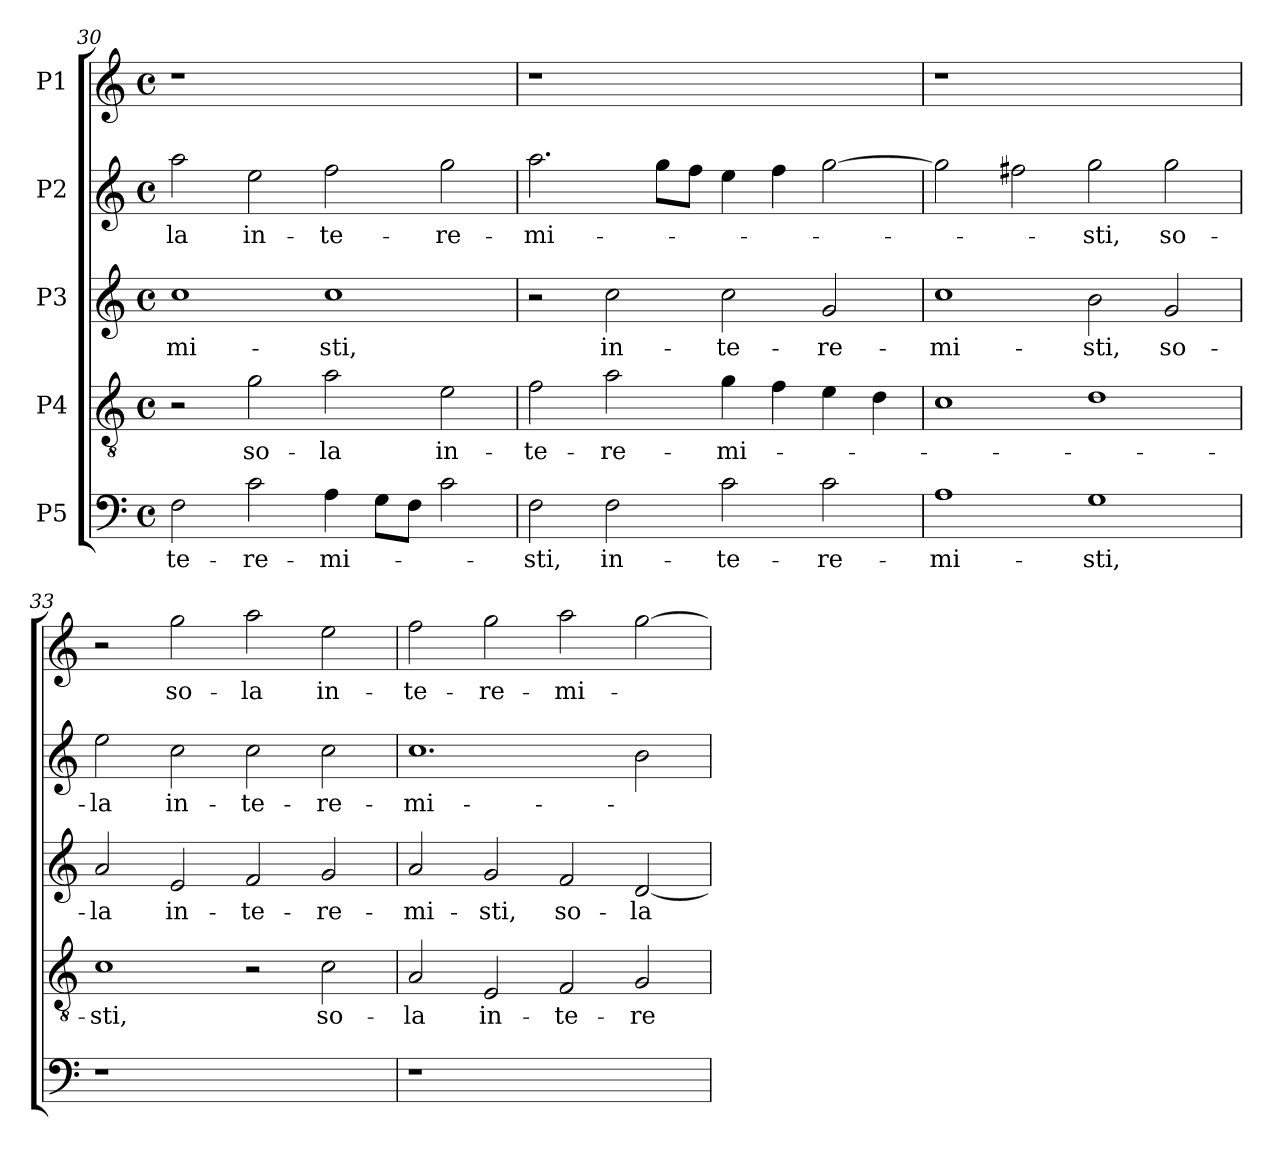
**kern	**text	**kern	**text	**kern	**text	**kern	**text	**kern	**text
*part5	*part5	*part4	*part4	*part3	*part3	*part2	*part2	*part1	*part1
*staff5	*staff5	*staff4	*staff4	*staff3	*staff3	*staff2	*staff2	*staff1	*staff1
*I"P5	*	*I"P4	*	*I"P3	*	*I"P2	*	*I"P1	*
!!LO:LB:g=z
*clefF4	*	*clefGv2	*	*clefG2	*	*clefG2	*	*clefG2	*
*	*	*ITrd7c12	*	*	*	*	*	*	*
*k[]	*	*k[]	*	*k[]	*	*k[]	*	*k[]	*
*C:	*	*C:	*	*C:	*	*C:	*	*C:	*
*M4/4	*	*M4/4	*	*M4/4	*	*M4/4	*	*M4/4	*
*met(c)	*	*met(c)	*	*met(c)	*	*met(c)	*	*met(c)	*
=30	=30	=30	=30	=30	=30	=30	=30	=30	=30
!	!LO:LY:b:color=#000000	!	!	!	!	!	!	!	!
!	!	!	!	!	!LO:LY:b:color=#000000	!	!	!	!
!	!	!	!	!	!	!	!LO:LY:b:color=#000000	!LO:N:vis=1	!
2Fi\	-te-	2r	.	1cci	-mi-	2aai\	-la	1r	.
!	!LO:LY:b:color=#000000	!	!	!	!	!	!	!	!
!	!	!	!LO:LY:b:color=#000000	!	!	!	!	!	!
!	!	!	!	!	!	!	!LO:LY:b:color=#000000	!	!
2ci\	-re-	2Gi\	so-	.	.	2eei\	in-	.	.
!	!LO:LY:b:color=#000000	!	!	!	!	!	!	!	!
!	!	!	!LO:LY:b:color=#000000	!	!	!	!	!	!
!	!	!	!	!	!LO:LY:b:color=#000000	!	!	!	!
!	!	!	!	!	!	!	!LO:LY:b:color=#000000	!	!
4Ai\	-mi-	2Ai\	-la	1cci	-sti,	2ffi\	-te-	1ryy	.
8Gi\L	.	.	.	.	.	.	.	.	.
8Fi\J	.	.	.	.	.	.	.	.	.
!	!	!	!LO:LY:b:color=#000000	!	!	!	!	!	!
!	!	!	!	!	!	!	!LO:LY:b:color=#000000	!	!
2ci\	.	2Ei\	in-	.	.	2ggi\	-re-	.	.
=31	=31	=31	=31	=31	=31	=31	=31	=31	=31
!	!LO:LY:b:color=#000000	!	!	!	!	!	!	!	!
!	!	!	!LO:LY:b:color=#000000	!	!	!	!	!	!
!	!	!	!	!	!	!	!LO:LY:b:color=#000000	!LO:N:vis=1	!
2Fi\	-sti,	2Fi\	-te-	2r	.	2.aai\	-mi-	1r	.
!	!LO:LY:b:color=#000000	!	!	!	!	!	!	!	!
!	!	!	!LO:LY:b:color=#000000	!	!	!	!	!	!
!	!	!	!	!	!LO:LY:b:color=#000000	!	!	!	!
2Fi\	in-	2Ai\	-re-	2cci\	in-	.	.	.	.
.	.	.	.	.	.	8ggi\L	.	.	.
.	.	.	.	.	.	8ffi\J	.	.	.
!	!LO:LY:b:color=#000000	!	!	!	!	!	!	!	!
!	!	!	!LO:LY:b:color=#000000	!	!	!	!	!	!
!	!	!	!	!	!LO:LY:b:color=#000000	!	!	!	!
2ci\	-te-	4Gi\	-mi-	2cci\	-te-	4eei\	.	1ryy	.
.	.	4Fi\	.	.	.	4ffi\	.	.	.
!	!LO:LY:b:color=#000000	!	!	!	!	!	!	!	!
!	!	!	!	!	!LO:LY:b:color=#000000	!	!	!	!
2ci\	-re-	4Ei\	.	2gi/	-re-	[>2ggi\	.	.	.
.	.	4Di\	.	.	.	.	.	.	.
=32	=32	=32	=32	=32	=32	=32	=32	=32	=32
!	!LO:LY:b:color=#000000	!	!	!	!	!	!	!	!
!	!	!	!	!	!LO:LY:b:color=#000000	!	!	!LO:N:vis=1	!
1Ai	-mi-	1Ci	.	1cci	-mi-	2ggi\]	.	1r	.
.	.	.	.	.	.	2ff#Xi\	.	.	.
!	!LO:LY:b:color=#000000	!	!	!	!	!	!	!	!
!	!	!	!	!	!LO:LY:b:color=#000000	!	!	!	!
!	!	!	!	!	!	!	!LO:LY:b:color=#000000	!	!
1Gi	-sti,	1Di	.	2bi\	-sti,	2ggi\	-sti,	1ryy	.
!	!	!	!	!	!LO:LY:b:color=#000000	!	!	!	!
!	!	!	!	!	!	!	!LO:LY:b:color=#000000	!	!
.	.	.	.	2gi/	so-	2ggi\	so-	.	.
=33	=33	=33	=33	=33	=33	=33	=33	=33	=33
!LO:N:vis=1	!	!	!	!	!	!	!	!	!
!	!	!	!LO:LY:b:color=#000000	!	!	!	!	!	!
!	!	!	!	!	!LO:LY:b:color=#000000	!	!	!	!
!	!	!	!	!	!	!	!LO:LY:b:color=#000000	!	!
1r	.	1Ci	-sti,	2ai/	-la	2eei\	-la	2r	.
!	!	!	!	!	!LO:LY:b:color=#000000	!	!	!	!
!	!	!	!	!	!	!	!LO:LY:b:color=#000000	!	!
!	!	!	!	!	!	!	!	!	!LO:LY:b:color=#000000
.	.	.	.	2ei/	in-	2cci\	in-	2ggi\	so-
!	!	!	!	!	!LO:LY:b:color=#000000	!	!	!	!
!	!	!	!	!	!	!	!LO:LY:b:color=#000000	!	!
!	!	!	!	!	!	!	!	!	!LO:LY:b:color=#000000
1ryy	.	2r	.	2fi/	-te-	2cci\	-te-	2aai\	-la
!	!	!	!LO:LY:b:color=#000000	!	!	!	!	!	!
!	!	!	!	!	!LO:LY:b:color=#000000	!	!	!	!
!	!	!	!	!	!	!	!LO:LY:b:color=#000000	!	!
!	!	!	!	!	!	!	!	!	!LO:LY:b:color=#000000
.	.	2Ci\	so-	2gi/	-re-	2cci\	-re-	2eei\	in-
=34	=34	=34	=34	=34	=34	=34	=34	=34	=34
!LO:N:vis=1	!	!	!	!	!	!	!	!	!
!	!	!	!LO:LY:b:color=#000000	!	!	!	!	!	!
!	!	!	!	!	!LO:LY:b:color=#000000	!	!	!	!
!	!	!	!	!	!	!	!LO:LY:b:color=#000000	!	!
!	!	!	!	!	!	!	!	!	!LO:LY:b:color=#000000
1r	.	2AAi/	-la	2ai/	-mi-	1.cci	-mi-	2ffi\	-te-
!	!	!	!LO:LY:b:color=#000000	!	!	!	!	!	!
!	!	!	!	!	!LO:LY:b:color=#000000	!	!	!	!
!	!	!	!	!	!	!	!	!	!LO:LY:b:color=#000000
.	.	2EEi/	in-	2gi/	-sti,	.	.	2ggi\	-re-
!	!	!	!LO:LY:b:color=#000000	!	!	!	!	!	!
!	!	!	!	!	!LO:LY:b:color=#000000	!	!	!	!
!	!	!	!	!	!	!	!	!	!LO:LY:b:color=#000000
1ryy	.	2FFi/	-te-	2fi/	so-	.	.	2aai\	-mi-
!	!	!	!LO:LY:b:color=#000000	!	!	!	!	!	!
!	!	!	!	!	!LO:LY:b:color=#000000	!	!	!	!
.	.	2GGi/	-re-	[<2di/	-la	2bi\	.	[>2ggi\	.
=	=	=	=	=	=	=	=	=	=
*-	*-	*-	*-	*-	*-	*-	*-	*-	*-
